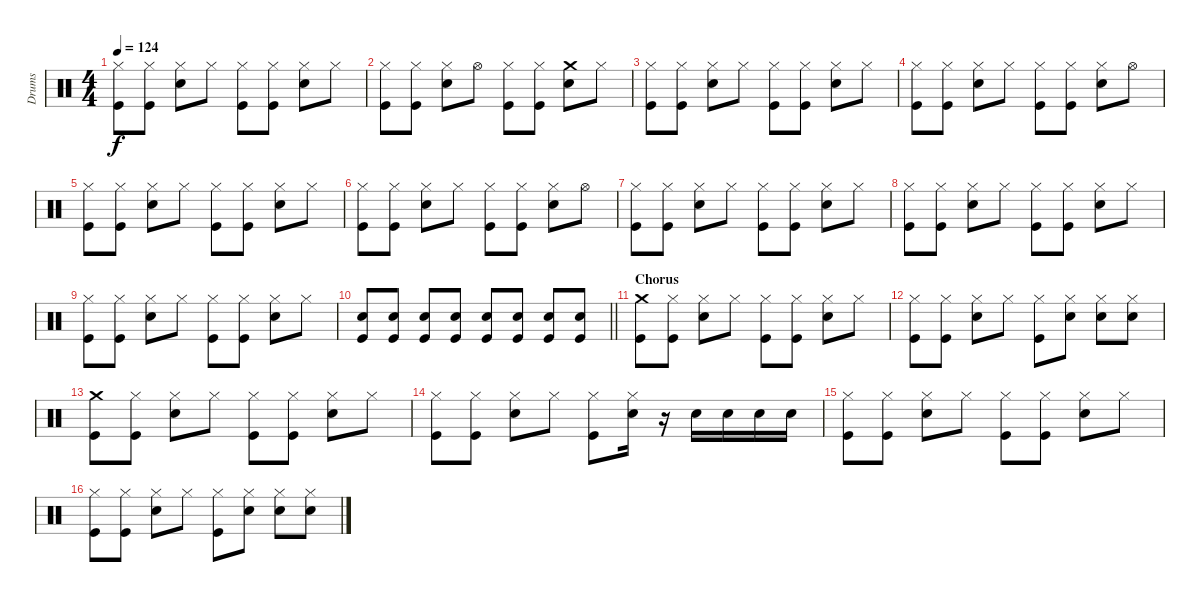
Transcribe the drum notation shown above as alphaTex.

\track ("Drums" "Drums") {instrument percussion}
\staff {score}
\articulation defaults
\ts (4 4)
\tempo 124
\clef neutral
\ks c
("Hi-Hat (closed)" "Kick (hit)").8{dy f} ("Hi-Hat (closed)" "Kick (hit)").8 ("Hi-Hat (closed)" "Snare (hit) 2").8 "Hi-Hat (closed)".8 ("Hi-Hat (closed)" "Kick (hit)").8 ("Hi-Hat (closed)" "Kick (hit)").8 ("Hi-Hat (closed)" "Snare (hit) 2").8 "Hi-Hat (closed)".8 |
("Hi-Hat (closed)" "Kick (hit)").8 ("Hi-Hat (closed)" "Kick (hit)").8 ("Hi-Hat (closed)" "Snare (hit) 2").8 "Hi-Hat (open)".8 ("Hi-Hat (closed)" "Kick (hit)").8 ("Hi-Hat (closed)" "Kick (hit)").8 ("Crash medium (hit)" "Snare (hit) 2").8 "Hi-Hat (closed)".8 |
("Hi-Hat (closed)" "Kick (hit)").8 ("Hi-Hat (closed)" "Kick (hit)").8 ("Hi-Hat (closed)" "Snare (hit) 2").8 "Hi-Hat (closed)".8 ("Hi-Hat (closed)" "Kick (hit)").8 ("Hi-Hat (closed)" "Kick (hit)").8 ("Hi-Hat (closed)" "Snare (hit) 2").8 "Hi-Hat (closed)".8 |
("Hi-Hat (closed)" "Kick (hit)").8 ("Hi-Hat (closed)" "Kick (hit)").8 ("Hi-Hat (closed)" "Snare (hit) 2").8 "Hi-Hat (closed)".8 ("Hi-Hat (closed)" "Kick (hit)").8 ("Hi-Hat (closed)" "Kick (hit)").8 ("Hi-Hat (closed)" "Snare (hit) 2").8 "Hi-Hat (open)".8 |
("Hi-Hat (closed)" "Kick (hit)").8 ("Hi-Hat (closed)" "Kick (hit)").8 ("Hi-Hat (closed)" "Snare (hit) 2").8 "Hi-Hat (closed)".8 ("Hi-Hat (closed)" "Kick (hit)").8 ("Hi-Hat (closed)" "Kick (hit)").8 ("Hi-Hat (closed)" "Snare (hit) 2").8 "Hi-Hat (closed)".8 |
("Hi-Hat (closed)" "Kick (hit)").8 ("Hi-Hat (closed)" "Kick (hit)").8 ("Hi-Hat (closed)" "Snare (hit) 2").8 "Hi-Hat (closed)".8 ("Hi-Hat (closed)" "Kick (hit)").8 ("Hi-Hat (closed)" "Kick (hit)").8 ("Hi-Hat (closed)" "Snare (hit) 2").8 "Hi-Hat (open)".8 |
("Hi-Hat (closed)" "Kick (hit)").8 ("Hi-Hat (closed)" "Kick (hit)").8 ("Hi-Hat (closed)" "Snare (hit) 2").8 "Hi-Hat (closed)".8 ("Hi-Hat (closed)" "Kick (hit)").8 ("Hi-Hat (closed)" "Kick (hit)").8 ("Hi-Hat (closed)" "Snare (hit) 2").8 "Hi-Hat (closed)".8 |
("Hi-Hat (closed)" "Kick (hit)").8 ("Hi-Hat (closed)" "Kick (hit)").8 ("Hi-Hat (closed)" "Snare (hit) 2").8 "Hi-Hat (closed)".8 ("Hi-Hat (closed)" "Kick (hit)").8 ("Hi-Hat (closed)" "Kick (hit)").8 ("Hi-Hat (closed)" "Snare (hit) 2").8 "Hi-Hat (closed)".8 |
("Hi-Hat (closed)" "Kick (hit)").8 ("Hi-Hat (closed)" "Kick (hit)").8 ("Hi-Hat (closed)" "Snare (hit) 2").8 "Hi-Hat (closed)".8 ("Hi-Hat (closed)" "Kick (hit)").8 ("Hi-Hat (closed)" "Kick (hit)").8 ("Hi-Hat (closed)" "Snare (hit) 2").8 "Hi-Hat (closed)".8 |
\barLineRight lightlight
("Snare (hit) 2" "Kick (hit)").8 ("Snare (hit) 2" "Kick (hit)").8 ("Snare (hit) 2" "Kick (hit)").8 ("Snare (hit) 2" "Kick (hit)").8 ("Snare (hit) 2" "Kick (hit)").8 ("Snare (hit) 2" "Kick (hit)").8 ("Snare (hit) 2" "Kick (hit)").8 ("Snare (hit) 2" "Kick (hit)").8 |
\section ("" "Chorus")
("Crash medium (hit)" "Kick (hit)").8 ("Hi-Hat (closed)" "Kick (hit)").8 ("Hi-Hat (closed)" "Snare (hit) 2").8 "Hi-Hat (closed)".8 ("Hi-Hat (closed)" "Kick (hit)").8 ("Hi-Hat (closed)" "Kick (hit)").8 ("Hi-Hat (closed)" "Snare (hit) 2").8 "Hi-Hat (closed)".8 |
("Hi-Hat (closed)" "Kick (hit)").8 ("Hi-Hat (closed)" "Kick (hit)").8 ("Hi-Hat (closed)" "Snare (hit) 2").8 "Hi-Hat (closed)".8 ("Hi-Hat (closed)" "Kick (hit)").8 ("Hi-Hat (closed)" "Snare (hit) 2").8 ("Hi-Hat (closed)" "Snare (hit) 2").8 ("Hi-Hat (closed)" "Snare (hit) 2").8 |
("Crash medium (hit)" "Kick (hit)").8 ("Hi-Hat (closed)" "Kick (hit)").8 ("Hi-Hat (closed)" "Snare (hit) 2").8 "Hi-Hat (closed)".8 ("Hi-Hat (closed)" "Kick (hit)").8 ("Hi-Hat (closed)" "Kick (hit)").8 ("Hi-Hat (closed)" "Snare (hit) 2").8 "Hi-Hat (closed)".8 |
("Hi-Hat (closed)" "Kick (hit)").8 ("Hi-Hat (closed)" "Kick (hit)").8 ("Hi-Hat (closed)" "Snare (hit) 2").8 "Hi-Hat (closed)".8 ("Hi-Hat (closed)" "Kick (hit)").8 ("Hi-Hat (closed)" "Snare (hit) 2").16 r.16 "Snare (hit) 2".16 "Snare (hit) 2".16 "Snare (hit) 2".16 "Snare (hit) 2".16 |
("Hi-Hat (closed)" "Kick (hit)").8 ("Hi-Hat (closed)" "Kick (hit)").8 ("Hi-Hat (closed)" "Snare (hit) 2").8 "Hi-Hat (closed)".8 ("Hi-Hat (closed)" "Kick (hit)").8 ("Hi-Hat (closed)" "Kick (hit)").8 ("Hi-Hat (closed)" "Snare (hit) 2").8 "Hi-Hat (closed)".8 |
("Hi-Hat (closed)" "Kick (hit)").8 ("Hi-Hat (closed)" "Kick (hit)").8 ("Hi-Hat (closed)" "Snare (hit) 2").8 "Hi-Hat (closed)".8 ("Hi-Hat (closed)" "Kick (hit)").8 ("Hi-Hat (closed)" "Snare (hit) 2").8 ("Hi-Hat (closed)" "Snare (hit) 2").8 ("Hi-Hat (closed)" "Snare (hit) 2").8
